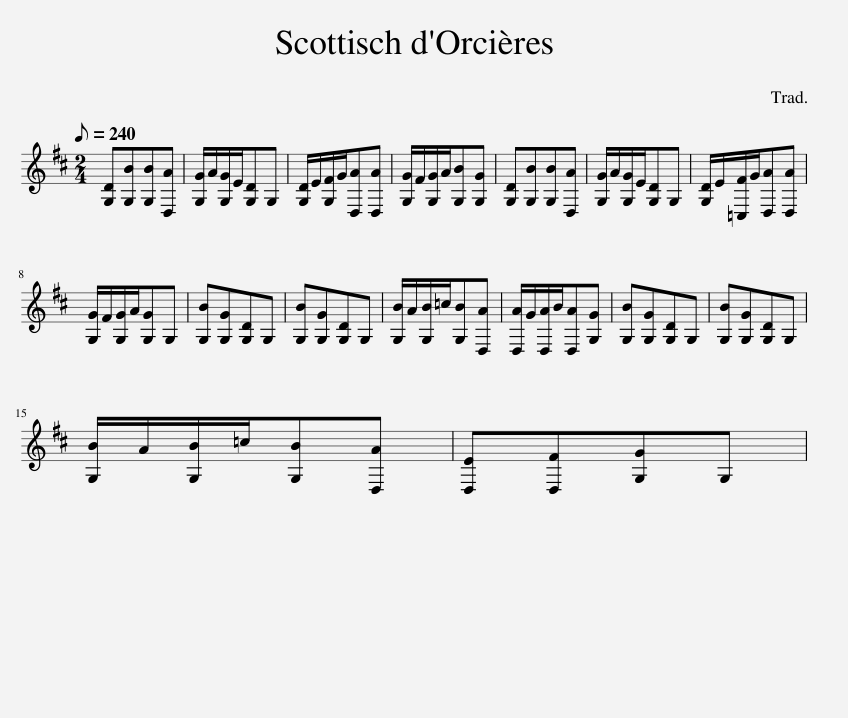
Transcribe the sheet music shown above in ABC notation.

X:1
L:1/8
Q:1/8=240
M:2/4
I:linebreak $
K:D
V:1 treble
V:1
 [G,D][G,B][G,B][D,A] | [G,G]/A/[G,G]/E/[G,D]G, | [G,D]/E/[G,F]/G/[D,A][D,A] | [G,G]/F/[G,G]/A/[G,B][G,G] | [G,D][G,B][G,B][D,A] | %5
 [G,G]/A/[G,G]/E/[G,D]G, | [G,D]/E/[=C,F]/G/[D,A][D,A] |$ [G,G]/F/[G,G]/A/[G,G]G, | [G,B][G,G][G,D]G, | [G,B][G,G][G,D]G, | %10
 [G,B]/A/[G,B]/=c/[G,B][D,A] | [D,A]/G/[D,A]/B/[D,A][G,G] | [G,B][G,G][G,D]G, | [G,B][G,G][G,D]G, |$ [G,B]/A/[G,B]/=c/[G,B][D,A] | %15
 [D,E][D,F][G,G]G, | %16
